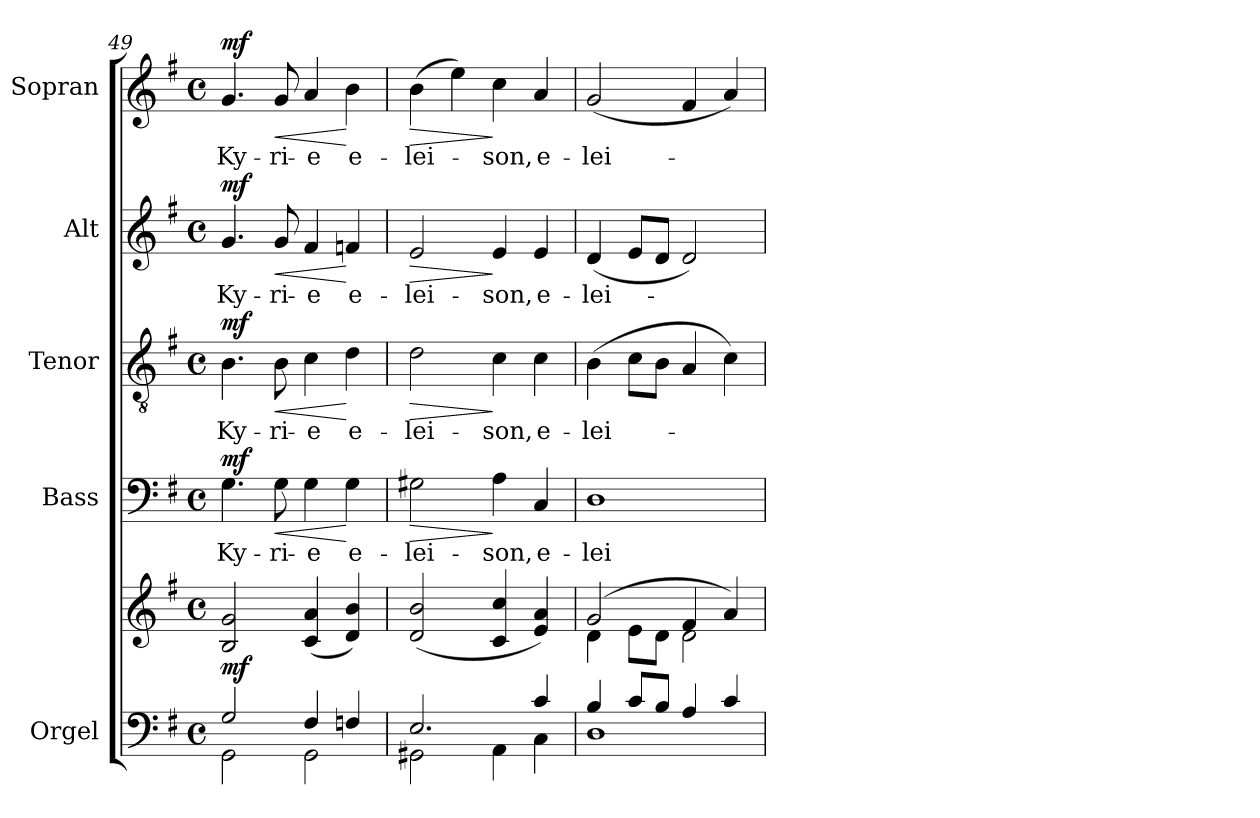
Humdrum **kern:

**kern	**kern	**dynam	**kern	**text	**dynam	**kern	**text	**dynam	**kern	**text	**dynam	**kern	**text	**dynam
*part5	*part5	*part5	*part4	*part4	*part4	*part3	*part3	*part3	*part2	*part2	*part2	*part1	*part1	*part1
*staff6	*staff5	*staff5/6	*staff4	*staff4	*staff4	*staff3	*staff3	*staff3	*staff2	*staff2	*staff2	*staff1	*staff1	*staff1
*I"Orgel	*	*	*I"Bass	*	*	*I"Tenor	*	*	*I"Alt	*	*	*I"Sopran	*	*
*I'Org.	*	*	*I'B.	*	*	*I'T.	*	*	*I'A.	*	*	*I'S.	*	*
!!LO:PB:g=z
*clefF4	*clefG2	*	*clefF4	*	*	*clefGv2	*	*	*clefG2	*	*	*clefG2	*	*
*k[f#]	*k[f#]	*	*k[f#]	*	*	*k[f#]	*	*	*k[f#]	*	*	*k[f#]	*	*
*G:	*G:	*	*G:	*	*	*G:	*	*	*G:	*	*	*G:	*	*
*M4/4	*M4/4	*	*M4/4	*	*	*M4/4	*	*	*M4/4	*	*	*M4/4	*	*
*met(c)	*met(c)	*	*met(c)	*	*	*met(c)	*	*	*met(c)	*	*	*met(c)	*	*
=49	=49	=49	=49	=49	=49	=49	=49	=49	=49	=49	=49	=49	=49	=49
*^	*	*	*	*	*	*	*	*	*	*	*	*	*	*
!	!	!	!LO:DY:b	!	!LO:LY:b	!LO:DY:a	!	!LO:LY:b	!LO:DY:a	!	!LO:LY:b	!LO:DY:a	!	!LO:LY:b	!LO:DY:a
2G/	2GG\	2B/ 2g/	mf	4.G\	Ky-	mf	4.B\	Ky-	mf	4.g/	Ky-	mf	4.g/	Ky-	mf
!	!	!	!	!	!LO:LY:b	!LO:HP:b	!	!LO:LY:b	!LO:HP:b	!	!LO:LY:b	!LO:HP:b	!	!LO:LY:b	!LO:HP:b
.	.	.	.	8G\	-ri-	<	8B\	-ri-	<	8g/	-ri-	<	8g/	-ri-	<
!	!	!	!	!	!LO:LY:b	!	!	!LO:LY:b	!	!	!LO:LY:b	!	!	!LO:LY:b	!
4F#/	2GG\	(4c/ 4a/	.	4G\	-e	.	4c\	-e	.	4f#/	-e	.	4a/	-e	.
!	!	!	!	!	!LO:LY:b	!	!	!LO:LY:b	!	!	!LO:LY:b	!	!	!LO:LY:b	!
4Fn/	.	4d/ 4b/)	.	4G\	e-	[	4d\	e-	[	4fn/	e-	[	4b\	e-	[
=50	=50	=50	=50	=50	=50	=50	=50	=50	=50	=50	=50	=50	=50	=50	=50
!	!	!	!	!	!LO:LY:b	!LO:HP:b	!	!LO:LY:b	!LO:HP:b	!	!LO:LY:b	!LO:HP:b	!	!LO:LY:b	!LO:HP:b
2.E/	2GG#X\	(2d/ 2b/	.	2G#X\	-lei-	>	2d\	-lei-	>	2e/	-lei-	>	(>4b\	-lei-	>
.	.	.	.	.	.	.	.	.	.	.	.	.	4ee\)	.	.
!	!	!	!	!	!LO:LY:b	!	!	!LO:LY:b	!	!	!LO:LY:b	!	!	!LO:LY:b	!
.	4AA\	4c/ 4cc/	.	4A\	-son,	]	4c\	-son,	]	4e/	-son,	]	4cc\	-son,	]
!	!	!	!	!	!LO:LY:b	!	!	!LO:LY:b	!	!	!LO:LY:b	!	!	!LO:LY:b	!
4c/	4C\	4e/ 4a/)	.	4C/	e-	.	4c\	e-	.	4e/	e-	.	4a/	e-	.
=51	=51	=51	=51	=51	=51	=51	=51	=51	=51	=51	=51	=51	=51	=51	=51
*	*	*^	*	*	*	*	*	*	*	*	*	*	*	*	*
!	!	!	!	!	!	!LO:LY:b	!	!	!LO:LY:b	!	!	!LO:LY:b	!	!	!LO:LY:b	!
4B/	1D	(2g/	4d\	.	1D	-lei-	.	(>4B\	-lei-	.	(<4d/	-lei-	.	(<2g/	-lei-	.
8c/L	.	.	8e\L	.	.	.	.	8c\L	.	.	8e/L	.	.	.	.	.
8B/J	.	.	8d\J	.	.	.	.	8B\J	.	.	8d/J	.	.	.	.	.
4A/	.	4f#/	2d\	.	.	.	.	4A/	.	.	2d/)	.	.	4f#/	.	.
4c/	.	4a/)	.	.	.	.	.	4c\)	.	.	.	.	.	4a/)	.	.
*v	*v	*	*	*	*	*	*	*	*	*	*	*	*	*	*	*
*	*v	*v	*	*	*	*	*	*	*	*	*	*	*	*	*
=	=	=	=	=	=	=	=	=	=	=	=	=	=	=
*-	*-	*-	*-	*-	*-	*-	*-	*-	*-	*-	*-	*-	*-	*-
